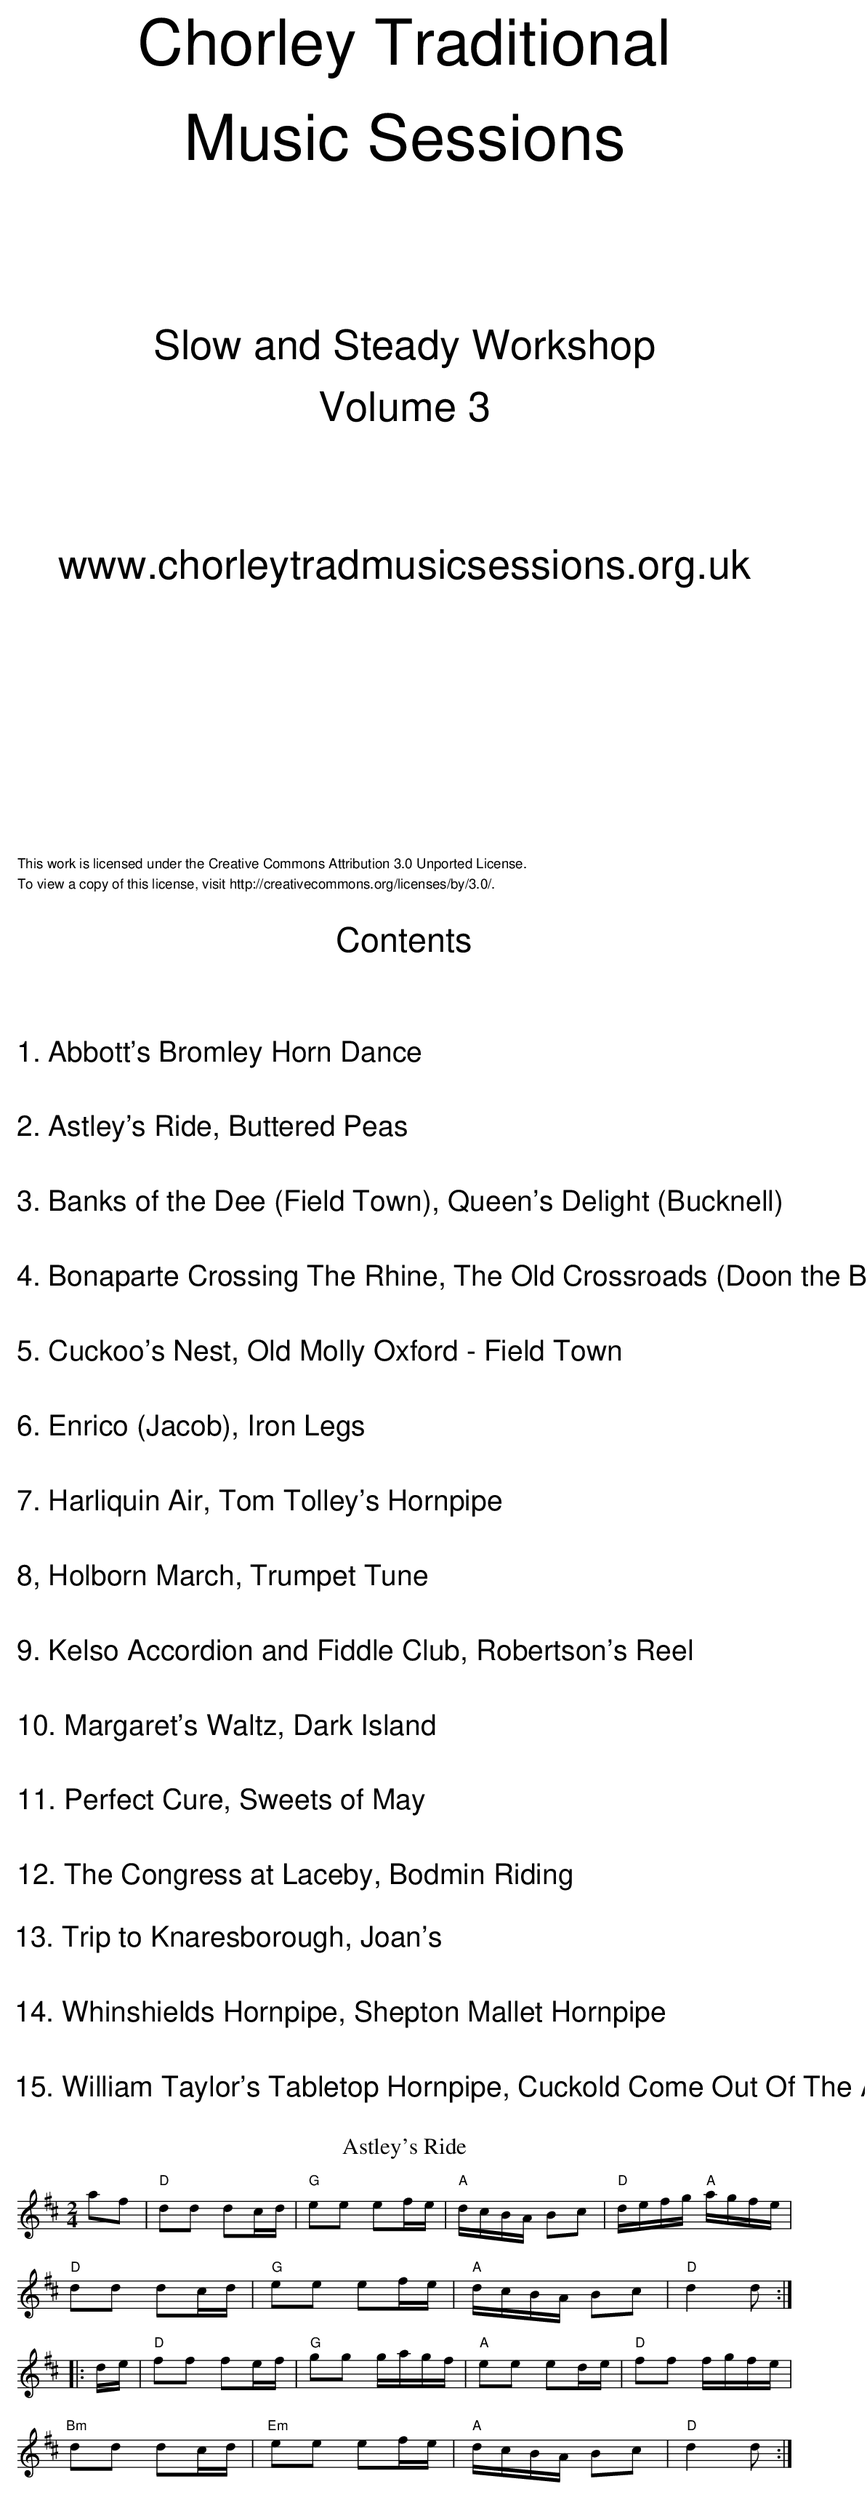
X:1
T:Astley's Ride
M:2/4
L:1/8
K:D
af|"D"dd dc/d/|"G"ee ef/e/|"A"d/c/B/A/ Bc|"D"d/e/f/g/  "A"a/g/f/e/|
"D"dd dc/d/|"G"ee ef/e/|"A"d/c/B/A/ Bc|"D"d2 d:|
|:d/e/|"D"ff fe/f/|"G"gg g/a/g/f/|"A"ee ed/e/|"D"ff f/g/f/e/|
"Bm"dd dc/d/|"Em"ee ef/e/|"A"d/c/B/A/ Bc|"D"d2 d:|
